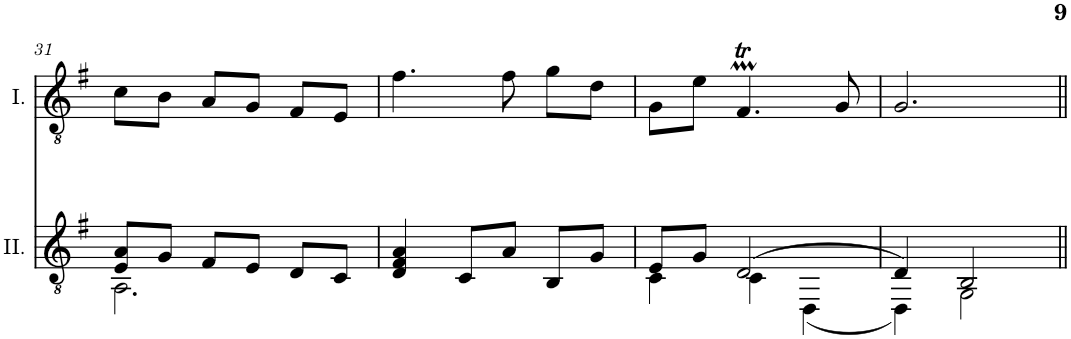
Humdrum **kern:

**kern	**kern
*part2	*part1
*staff2	*staff1
*I"II.	*I"I.
*I'II.	*I'I.
!!LO:PB:g=z
*clefGv2	*clefGv2
*k[f#]	*k[f#]
*M3/4	*M3/4
=31	=31
*^	*
8E/ 8A/L	2.AA\	8c\L
8G/J	.	8B\J
8F#/L	.	8A/L
8E/J	.	8G/J
8D/L	.	8F#/L
8C/J	.	8E/J
*v	*v	*
=32	=32
4D/ 4F#/ 4A/	4.f#\
8C/L	.
8A/J	8f#\
8BB/L	8g\L
8G/J	8d\J
=33	=33
*^	*
8E/L	4C\	8G\L
8G/J	.	8e\J
(2D/	4C\	4.F#mt/
.	(4DD\	.
.	.	8G/
=34	=34	=34
4D/)	4DD\)	2.G/
2BB/	2GG\	.
*v	*v	*
=||	=||
*-	*-
